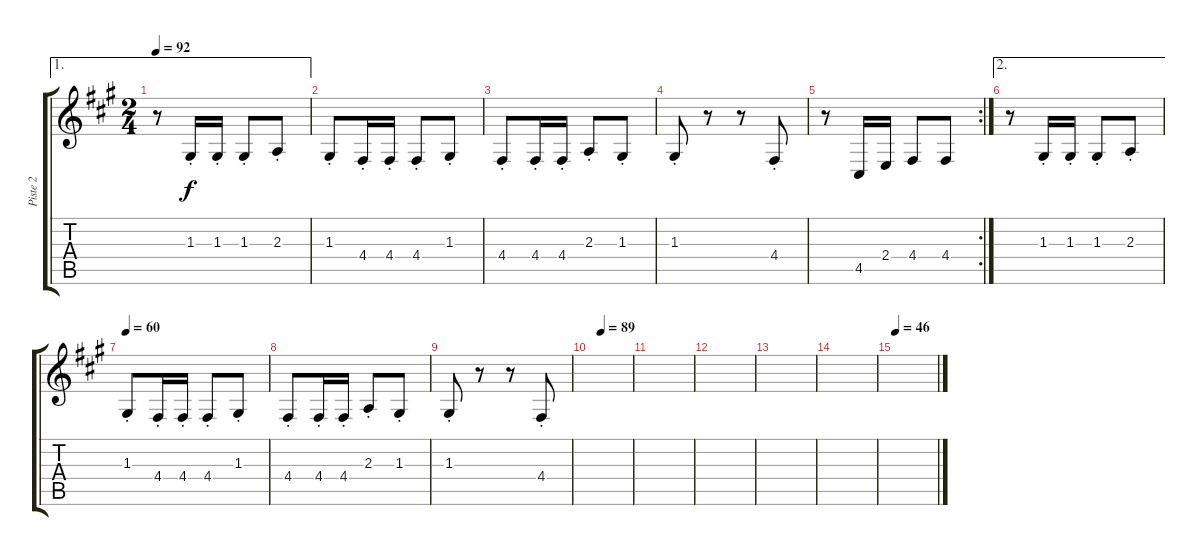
\track ("Piste 2" "Piste 2") {instrument tangoaccordion}
\staff {score tabs}
\tuning (E4 B3 G3 D3 A2 E2) {hide}
\ae 1
\ts (2 4)
\tempo 92
\clef g2
\ks a
r.8{dy f} 1.3{st}.16 1.3{st}.16 1.3{st}.8 2.3{st}.8 |
1.3{st}.8 4.4{st}.16 4.4{st}.16 4.4{st}.8 1.3{st}.8 |
4.4{st}.8 4.4{st}.16 4.4{st}.16 2.3{st}.8 1.3{st}.8 |
1.3{st}.8 r.8 r.8 4.4{st}.8 |
\rc 2
r.8 4.5.16 2.4.16 4.4.8 4.4.8 |
\ae 2
r.8 1.3{st}.16 1.3{st}.16 1.3{st}.8 2.3{st}.8 |
\tempo 68
\tempo 60
1.3{st}.8 4.4{st}.16 4.4{st}.16 4.4{st}.8 1.3{st}.8 |
4.4{st}.8 4.4{st}.16 4.4{st}.16 2.3{st}.8 1.3{st}.8 |
1.3{st}.8 r.8 r.8 4.4{st}.8 |
\tempo (89 0.25)
|
|
|
|
|
\tempo 46
